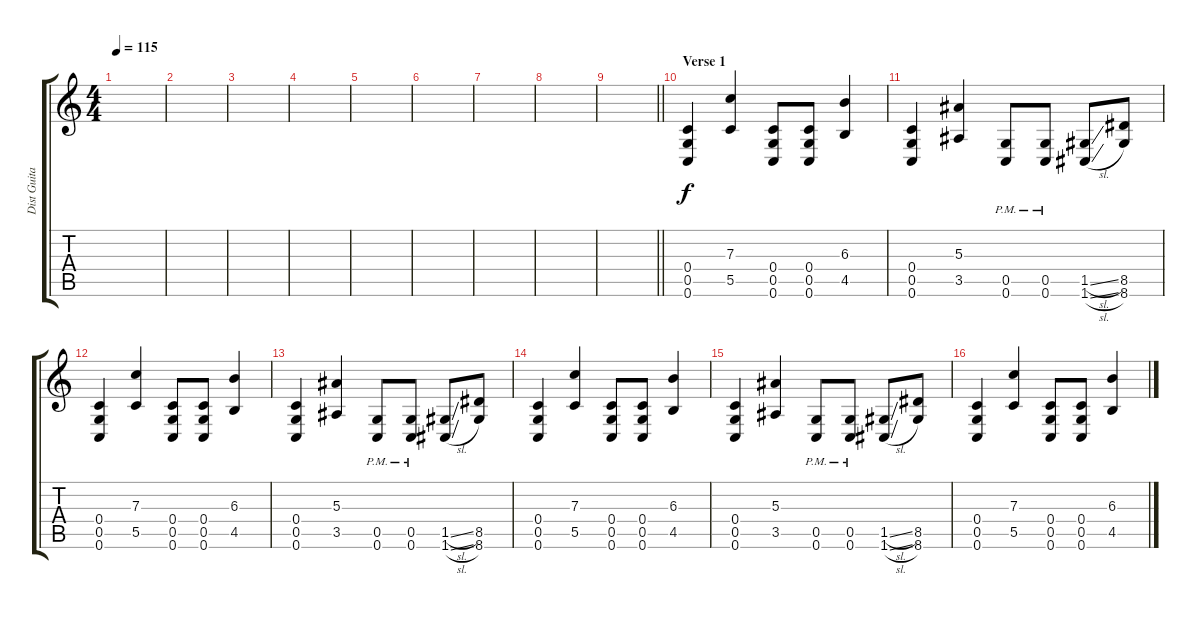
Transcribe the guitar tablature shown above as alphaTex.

\track ("Dist Guitar 1" "Dist Guita") {instrument overdrivenguitar}
\staff {score tabs}
\tuning (D4 A3 F3 C3 G2 C2) {hide}
\ts (4 4)
\tempo 115
\clef g2
\ks c
|
|
|
|
|
|
|
|
\barLineRight lightlight
|
\section ("" "Verse 1")
(0.4 0.5 0.6).4 (7.3 5.5).4 (0.4 0.5 0.6).8 (0.4 0.5 0.6).8 (6.3 4.5).4 |
(0.4 0.5 0.6).4 (5.3 3.5).4 (0.5{pm} 0.6{pm}).8 (0.5{pm} 0.6{pm}).8 (1.5{sl} 1.6{sl}).8 (8.5 8.6).8 |
(0.4 0.5 0.6).4 (7.3 5.5).4 (0.4 0.5 0.6).8 (0.4 0.5 0.6).8 (6.3 4.5).4 |
(0.4 0.5 0.6).4 (5.3 3.5).4 (0.5{pm} 0.6{pm}).8 (0.5{pm} 0.6{pm}).8 (1.5{sl} 1.6{sl}).8 (8.5 8.6).8 |
(0.4 0.5 0.6).4 (7.3 5.5).4 (0.4 0.5 0.6).8 (0.4 0.5 0.6).8 (6.3 4.5).4 |
(0.4 0.5 0.6).4 (5.3 3.5).4 (0.5{pm} 0.6{pm}).8 (0.5{pm} 0.6{pm}).8 (1.5{sl} 1.6{sl}).8 (8.5 8.6).8 |
(0.4 0.5 0.6).4 (7.3 5.5).4 (0.4 0.5 0.6).8 (0.4 0.5 0.6).8 (6.3 4.5).4
